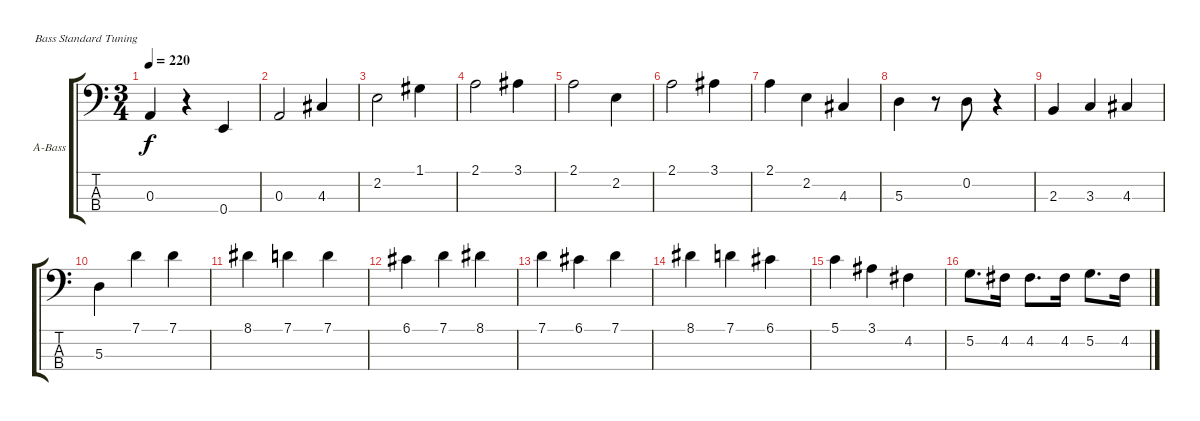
\defaultSystemsLayout 4
\bracketExtendMode groupsimilarinstruments
\firstSystemTrackNameOrientation horizontal
\otherSystemsTrackNameOrientation horizontal
\track ("Acoustic Bass" "A-Bass") {instrument acousticbass}
\staff {score tabs}
\tuning (G2 D2 A1 E1)
\ts (3 4)
\tempo 220
\clef f4
\ks c
0.3.4{dy f} r.4 0.4.4 |
0.3.2 4.3.4 |
2.2.2 1.1.4 |
2.1.2 3.1.4 |
2.1.2 2.2.4 |
2.1.2 3.1.4 |
2.1.4 2.2.4 4.3.4 |
5.3.4 r.8 0.2.8 r.4 |
2.3.4 3.3.4 4.3.4 |
5.3.4 7.1.4 7.1.4 |
8.1.4 7.1.4 7.1.4 |
6.1.4 7.1.4 8.1.4 |
7.1.4 6.1.4 7.1.4 |
8.1.4 7.1.4 6.1.4 |
5.1.4 3.1.4 4.2.4 |
5.2.8{d} 4.2.16 4.2.8{d} 4.2.16 5.2.8{d} 4.2.16
